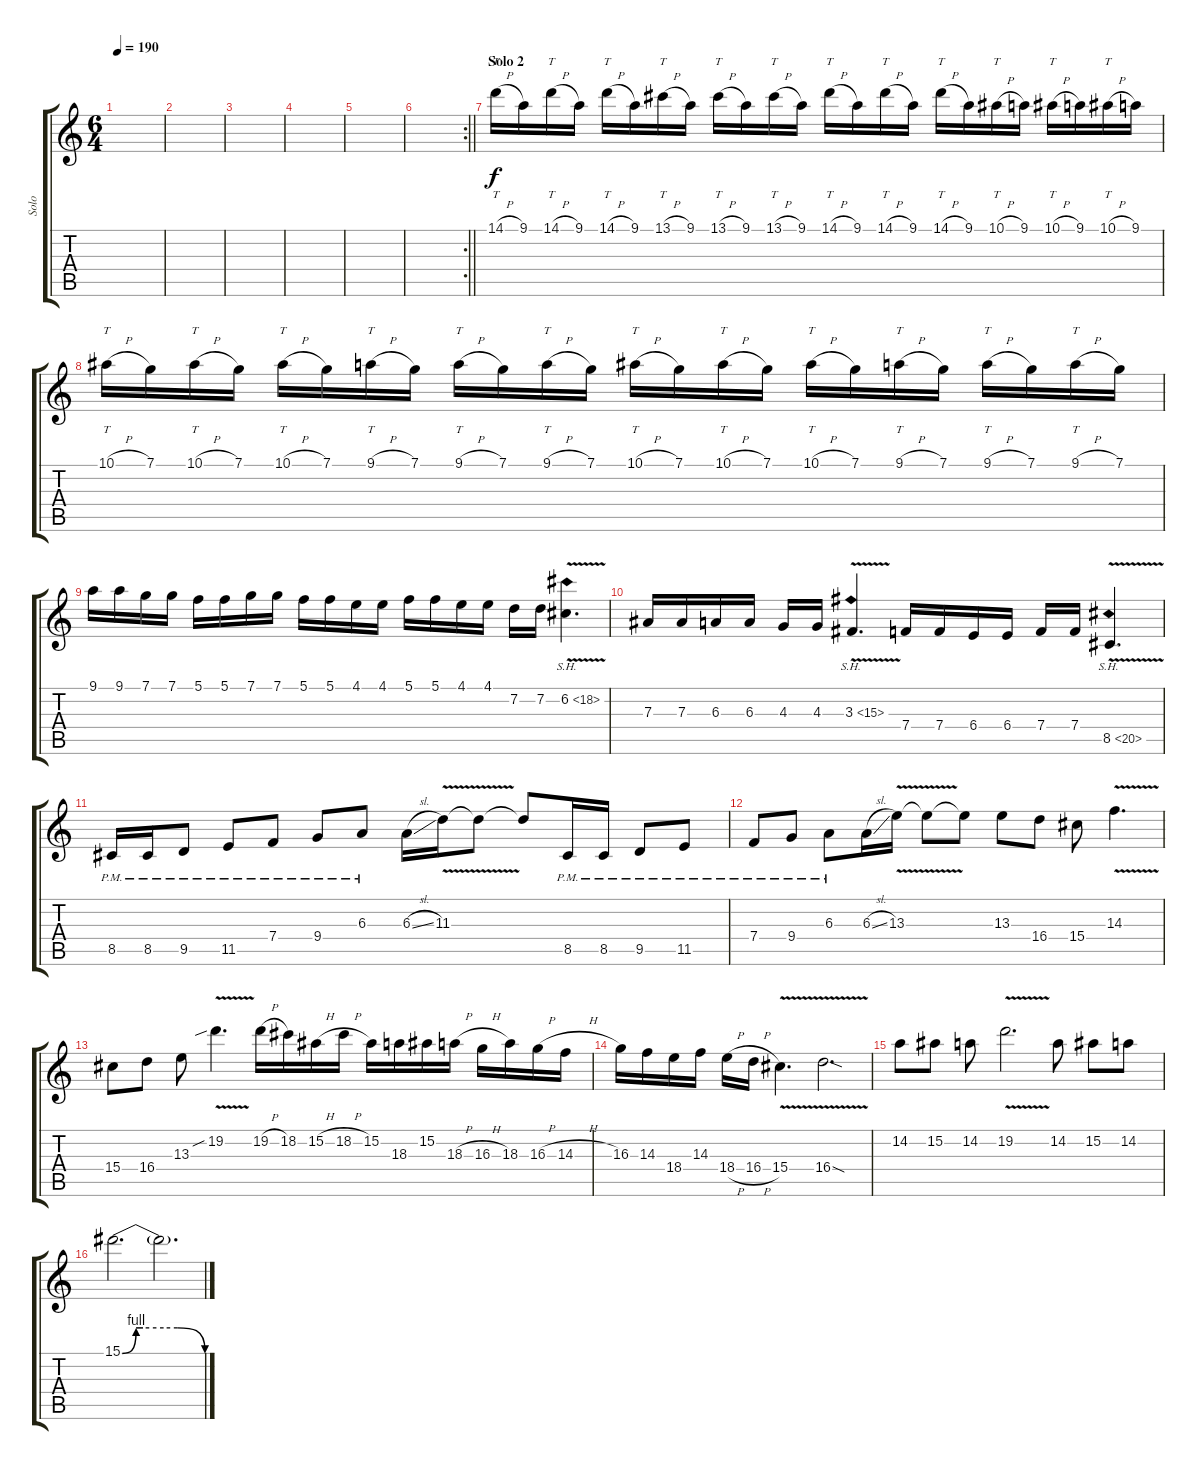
\track ("Solo" "Solo") {instrument distortionguitar}
\staff {score tabs}
\tuning (C4 G3 Eb3 Bb2 F2 C2) {hide}
\ts (6 4)
\tempo 190
\clef g2
\ks c
|
|
|
|
|
\rc 2
\barLineRight lightlight
|
\section ("" "Solo 2")
14.1{h}.16{tt} 9.1.16 14.1{h}.16{tt} 9.1.16 14.1{h}.16{tt} 9.1.16 13.1{h}.16{tt} 9.1.16 13.1{h}.16{tt} 9.1.16 13.1{h}.16{tt} 9.1.16 14.1{h}.16{tt} 9.1.16 14.1{h}.16{tt} 9.1.16 14.1{h}.16{tt} 9.1.16 10.1{h}.16{tt} 9.1.16 10.1{h}.16{tt} 9.1.16 10.1{h}.16{tt} 9.1.16 |
10.1{h}.16{tt} 7.1.16 10.1{h}.16{tt} 7.1.16 10.1{h}.16{tt} 7.1.16 9.1{h}.16{tt} 7.1.16 9.1{h}.16{tt} 7.1.16 9.1{h}.16{tt} 7.1.16 10.1{h}.16{tt} 7.1.16 10.1{h}.16{tt} 7.1.16 10.1{h}.16{tt} 7.1.16 9.1{h}.16{tt} 7.1.16 9.1{h}.16{tt} 7.1.16 9.1{h}.16{tt} 7.1.16 |
9.1.16 9.1.16 7.1.16 7.1.16 5.1.16 5.1.16 7.1.16 7.1.16 5.1.16 5.1.16 4.1.16 4.1.16 5.1.16 5.1.16 4.1.16 4.1.16 7.2.16 7.2.16 6.2{sh 12 v}.4{d} |
7.3.16 7.3.16 6.3.16 6.3.16 4.3.16 4.3.16 3.3{sh 12 v}.4{d} 7.4.16 7.4.16 6.4.16 6.4.16 7.4.16 7.4.16 8.5{sh 12 v}.4{d} |
8.5{pm}.16 8.5{pm}.16 9.5{pm}.8 11.5{pm}.8 7.4{pm}.8 9.4{pm}.8 6.3{pm}.8 6.3{sl}.16 11.3{v}.16 11.3{t}.8 11.3{t}.8 8.5{pm}.16 8.5{pm}.16 9.5{pm}.8 11.5{pm}.8 |
7.4{pm}.8 9.4{pm}.8 6.3{pm}.8 6.3{sl}.16 13.3{v}.16 13.3{t}.8 13.3{t}.8 13.3.8 16.4.8 15.4.8 14.3{v}.4{d} |
15.4.8 16.4.8 13.3.8 19.2{v sib}.4{d} 19.2{h}.16 18.2.16 15.2{h}.16 18.2{h}.16 15.2.16 18.3.16 15.2.16 18.3{h}.16 16.3{h}.16 18.3.16 16.3{h}.16 14.3{h}.16 |
16.3.16 14.3.16 18.4.16 14.3.16 18.4{h}.16 16.4{h}.16 15.4{v}.4{d} 16.4{v sod}.2{d} |
14.2.8 15.2.8 14.2.8 19.2{v}.2{d} 14.2.8 15.2.8 14.2.8 |
15.1{be (custom 0 0 10 4 15 4 30 4 40 4 60 0)}.2{d} 15.1{t}.2{d}
